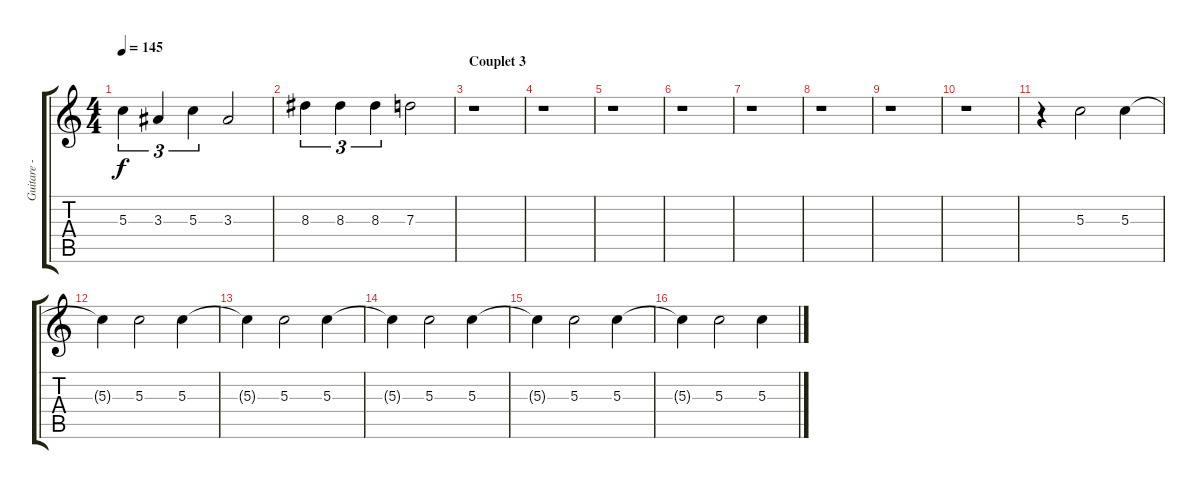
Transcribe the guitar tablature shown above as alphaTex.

\track ("Guitare - Bozo" "Guitare - ") {instrument electricguitarclean}
\staff {score tabs}
\tuning (E4 B3 G3 D3 A2 E2) {hide}
\ts (4 4)
\tempo 145
\clef g2
\ks c
5.3.4{tu (3 2) dy f} 3.3.4{tu (3 2)} 5.3.4{tu (3 2)} 3.3.2 |
8.3.4{tu (3 2)} 8.3.4{tu (3 2)} 8.3.4{tu (3 2)} 7.3.2 |
\section ("" "Couplet 3")
r.1 |
r.1 |
r.1 |
r.1 |
r.1 |
r.1 |
r.1 |
r.1 |
r.4 5.3.2 5.3.4 |
5.3{t}.4 5.3.2 5.3.4 |
5.3{t}.4 5.3.2 5.3.4 |
5.3{t}.4 5.3.2 5.3.4 |
5.3{t}.4 5.3.2 5.3.4 |
5.3{t}.4 5.3.2 5.3.4
